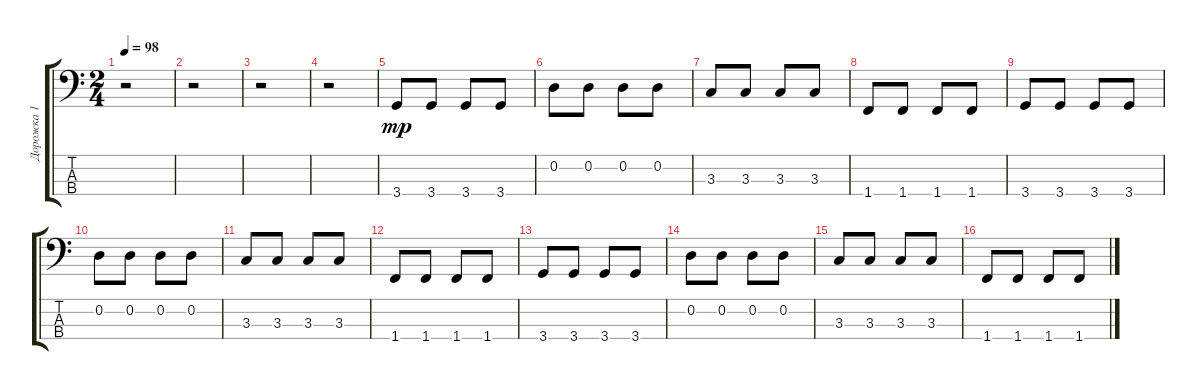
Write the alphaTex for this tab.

\track ("Дорожка 1" "Дорожка 1") {instrument acousticbass}
\staff {score tabs}
\tuning (G2 D2 A1 E1) {hide}
\ts (2 4)
\tempo 98
\clef f4
\ks c
r.2{dy mp instrument acousticbass} |
r.2 |
r.2 |
r.2 |
3.4.8 3.4.8 3.4.8 3.4.8 |
0.2.8 0.2.8 0.2.8 0.2.8 |
3.3.8 3.3.8 3.3.8 3.3.8 |
1.4.8 1.4.8 1.4.8 1.4.8 |
3.4.8 3.4.8 3.4.8 3.4.8 |
0.2.8 0.2.8 0.2.8 0.2.8 |
3.3.8 3.3.8 3.3.8 3.3.8 |
1.4.8 1.4.8 1.4.8 1.4.8 |
3.4.8 3.4.8 3.4.8 3.4.8 |
0.2.8 0.2.8 0.2.8 0.2.8 |
3.3.8 3.3.8 3.3.8 3.3.8 |
1.4.8 1.4.8 1.4.8 1.4.8
